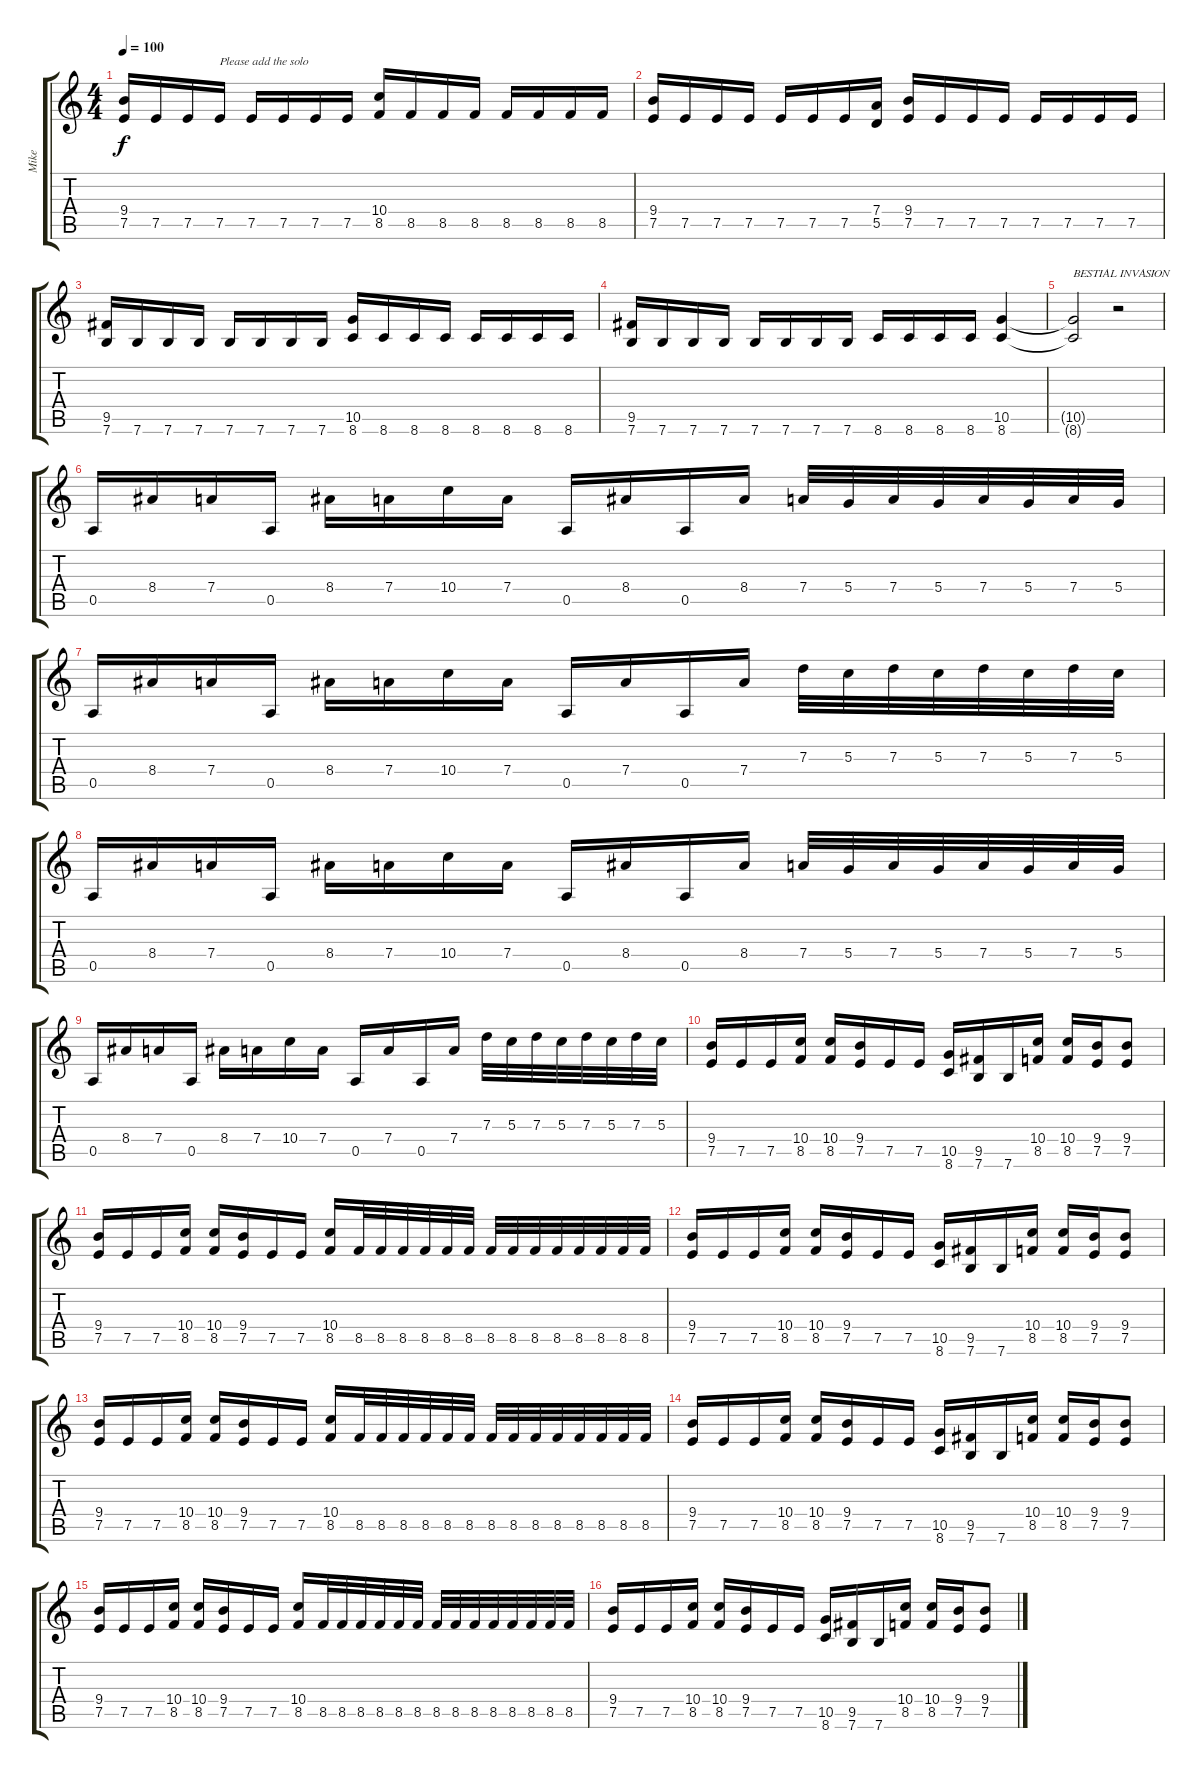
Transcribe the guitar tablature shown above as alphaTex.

\track ("Mike" "Mike") {instrument overdrivenguitar}
\staff {score tabs}
\tuning (E4 B3 G3 D3 A2 E2) {hide}
\ts (4 4)
\tempo 100
\clef g2
\ks c
(9.4 7.5).16{dy f} 7.5.16 7.5.16 7.5.16{txt "Please add the solo"} 7.5.16 7.5.16 7.5.16 7.5.16 (10.4 8.5).16 8.5.16 8.5.16 8.5.16 8.5.16 8.5.16 8.5.16 8.5.16 |
(9.4 7.5).16 7.5.16 7.5.16 7.5.16 7.5.16 7.5.16 7.5.16 (7.4 5.5).16 (9.4 7.5).16 7.5.16 7.5.16 7.5.16 7.5.16 7.5.16 7.5.16 7.5.16 |
(9.5 7.6).16 7.6.16 7.6.16 7.6.16 7.6.16 7.6.16 7.6.16 7.6.16 (10.5 8.6).16 8.6.16 8.6.16 8.6.16 8.6.16 8.6.16 8.6.16 8.6.16 |
(9.5 7.6).16 7.6.16 7.6.16 7.6.16 7.6.16 7.6.16 7.6.16 7.6.16 8.6.16 8.6.16 8.6.16 8.6.16 (10.5 8.6).4 |
(10.5{t} 8.6{t}).2{txt "BESTIAL INVASION"} r.2 |
0.5.16 8.4.16 7.4.16 0.5.16 8.4.16 7.4.16 10.4.16 7.4.16 0.5.16 8.4.16 0.5.16 8.4.16 7.4.32 5.4.32 7.4.32 5.4.32 7.4.32 5.4.32 7.4.32 5.4.32 |
0.5.16 8.4.16 7.4.16 0.5.16 8.4.16 7.4.16 10.4.16 7.4.16 0.5.16 7.4.16 0.5.16 7.4.16 7.3.32 5.3.32 7.3.32 5.3.32 7.3.32 5.3.32 7.3.32 5.3.32 |
0.5.16 8.4.16 7.4.16 0.5.16 8.4.16 7.4.16 10.4.16 7.4.16 0.5.16 8.4.16 0.5.16 8.4.16 7.4.32 5.4.32 7.4.32 5.4.32 7.4.32 5.4.32 7.4.32 5.4.32 |
0.5.16 8.4.16 7.4.16 0.5.16 8.4.16 7.4.16 10.4.16 7.4.16 0.5.16 7.4.16 0.5.16 7.4.16 7.3.32 5.3.32 7.3.32 5.3.32 7.3.32 5.3.32 7.3.32 5.3.32 |
(9.4 7.5).16 7.5.16 7.5.16 (10.4 8.5).16 (10.4 8.5).16 (9.4 7.5).16 7.5.16 7.5.16 (10.5 8.6).16 (9.5 7.6).16 7.6.16 (10.4 8.5).16 (10.4 8.5).16 (9.4 7.5).16 (9.4 7.5).8 |
(9.4 7.5).16 7.5.16 7.5.16 (10.4 8.5).16 (10.4 8.5).16 (9.4 7.5).16 7.5.16 7.5.16 (10.4 8.5).16 8.5.32 8.5.32 8.5.32 8.5.32 8.5.32 8.5.32 8.5.32 8.5.32 8.5.32 8.5.32 8.5.32 8.5.32 8.5.32 8.5.32 |
(9.4 7.5).16 7.5.16 7.5.16 (10.4 8.5).16 (10.4 8.5).16 (9.4 7.5).16 7.5.16 7.5.16 (10.5 8.6).16 (9.5 7.6).16 7.6.16 (10.4 8.5).16 (10.4 8.5).16 (9.4 7.5).16 (9.4 7.5).8 |
(9.4 7.5).16 7.5.16 7.5.16 (10.4 8.5).16 (10.4 8.5).16 (9.4 7.5).16 7.5.16 7.5.16 (10.4 8.5).16 8.5.32 8.5.32 8.5.32 8.5.32 8.5.32 8.5.32 8.5.32 8.5.32 8.5.32 8.5.32 8.5.32 8.5.32 8.5.32 8.5.32 |
(9.4 7.5).16 7.5.16 7.5.16 (10.4 8.5).16 (10.4 8.5).16 (9.4 7.5).16 7.5.16 7.5.16 (10.5 8.6).16 (9.5 7.6).16 7.6.16 (10.4 8.5).16 (10.4 8.5).16 (9.4 7.5).16 (9.4 7.5).8 |
(9.4 7.5).16 7.5.16 7.5.16 (10.4 8.5).16 (10.4 8.5).16 (9.4 7.5).16 7.5.16 7.5.16 (10.4 8.5).16 8.5.32 8.5.32 8.5.32 8.5.32 8.5.32 8.5.32 8.5.32 8.5.32 8.5.32 8.5.32 8.5.32 8.5.32 8.5.32 8.5.32 |
(9.4 7.5).16 7.5.16 7.5.16 (10.4 8.5).16 (10.4 8.5).16 (9.4 7.5).16 7.5.16 7.5.16 (10.5 8.6).16 (9.5 7.6).16 7.6.16 (10.4 8.5).16 (10.4 8.5).16 (9.4 7.5).16 (9.4 7.5).8
